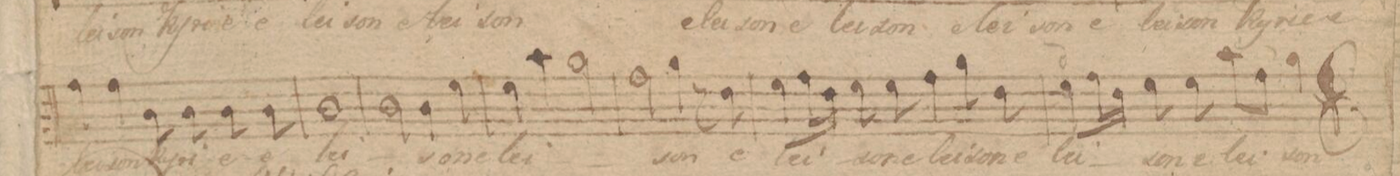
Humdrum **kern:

**kern	**text
*I"Tenore	*
*clefC4	*
*k[f#c#]	*
*met(c)	*
*M4/4	*
4e\	-lei-
4e\	-son
8A\	Ky-
8A\	-ri-
8A\	-e
8A\	e-
=64	=64
1A	-lei-
=65	=65
2A\	.
4A\	-son
4d\	e-
=66	=66
4d\	-lei-
4g\	.
2f#\	.
=67	=67
2e\	.
4f#\	-son
8r	.
8c#\	e-
=68	=68
8d\L	-lei-
16e\L	.
16c#\JJ	.
8d\	-son
8d\	e-
4e\	-lei-
8f#\	-son
8c#\	e-
=69	=69
8d\L	-lei-
16e\L	.
16c#\JJ	.
8d\	-son
8d\	e-
(8g\L	-lei-
8e\J)	.
4f#\	-son
==	==
*-	*-
